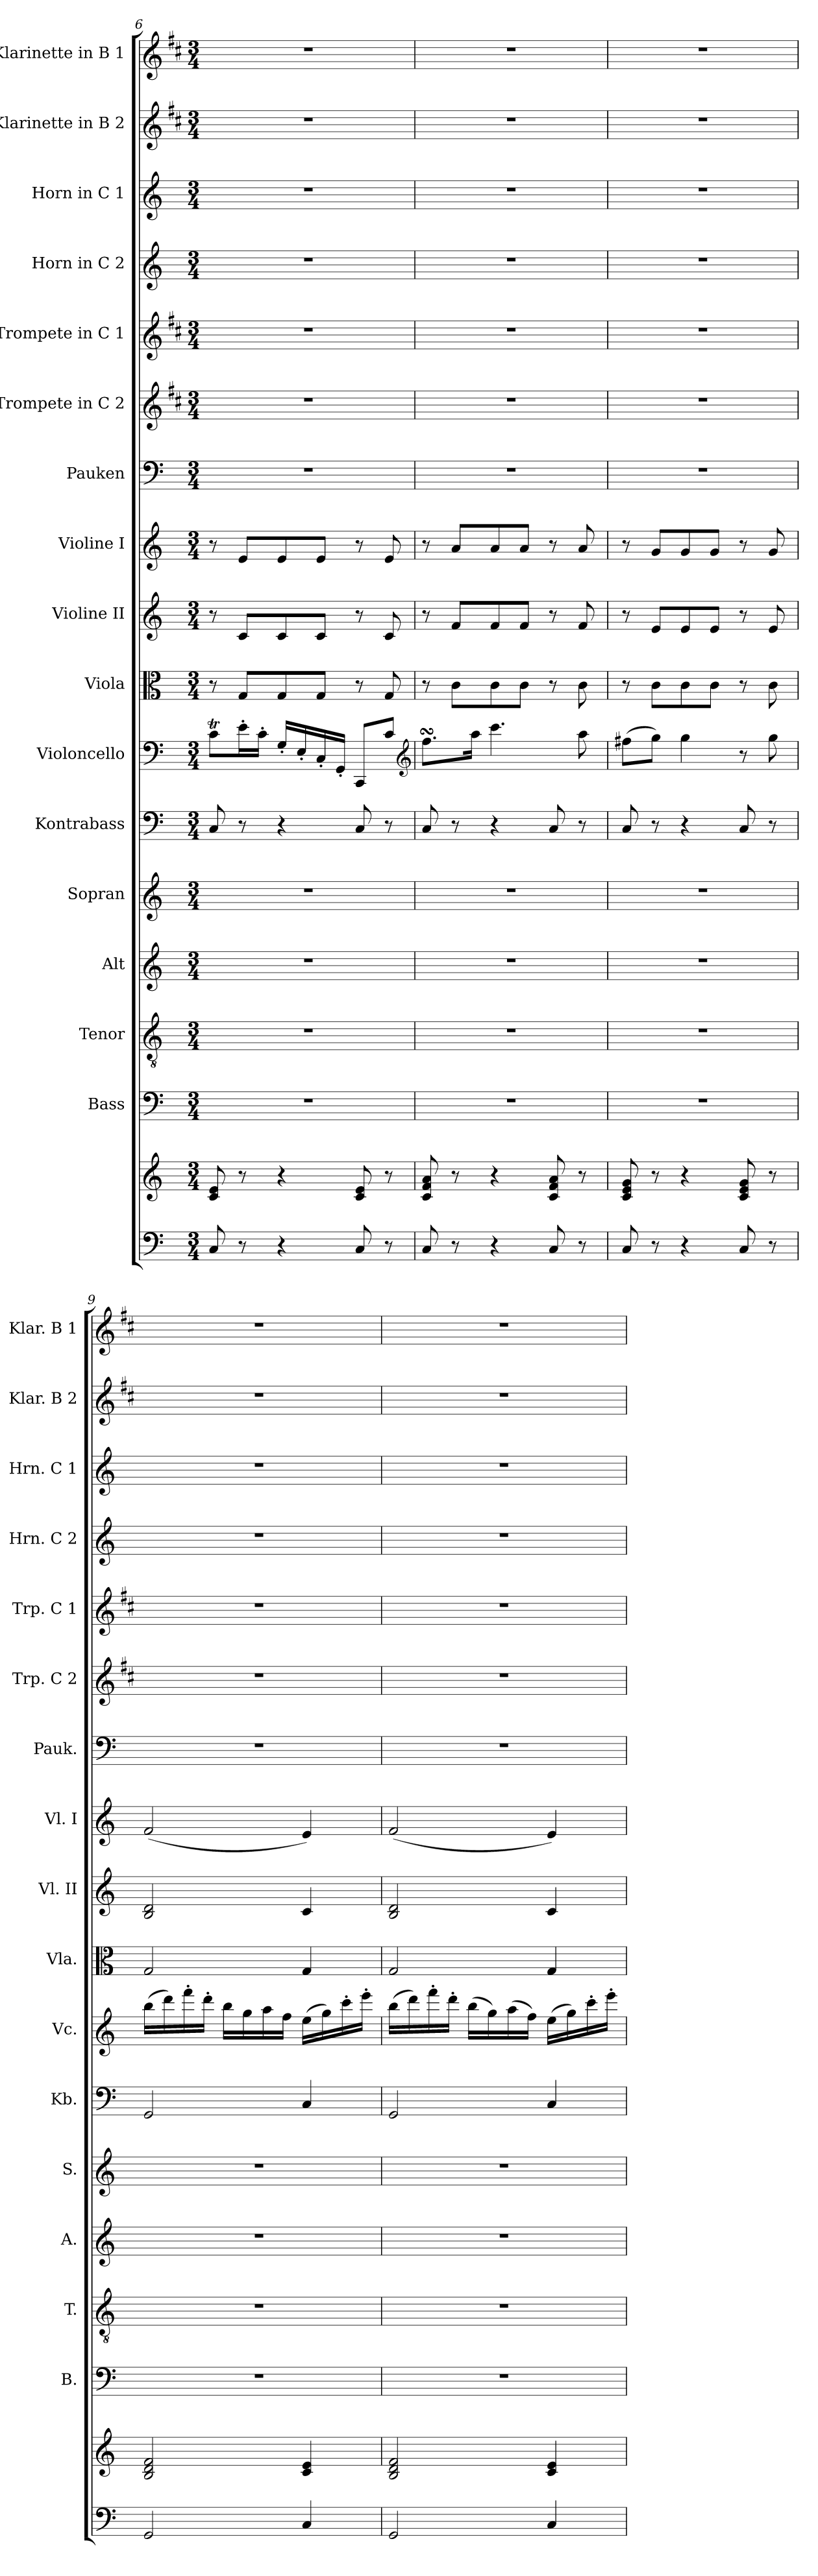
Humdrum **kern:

**kern	**kern	**kern	**kern	**kern	**kern	**kern	**kern	**kern	**kern	**kern	**kern	**kern	**kern	**kern	**kern	**kern	**kern
*part17	*part17	*part16	*part15	*part14	*part13	*part12	*part11	*part10	*part9	*part8	*part7	*part6	*part5	*part4	*part3	*part2	*part1
*staff18	*staff17	*staff16	*staff15	*staff14	*staff13	*staff12	*staff11	*staff10	*staff9	*staff8	*staff7	*staff6	*staff5	*staff4	*staff3	*staff2	*staff1
*	*	*I"Bass	*I"Tenor	*I"Alt	*I"Sopran	*I"Kontrabass	*I"Violoncello	*I"Viola	*I"Violine II	*I"Violine I	*I"Pauken	*I"Trompete in C 2	*I"Trompete in C 1	*I"Horn in C 2	*I"Horn in C 1	*I"Klarinette in B 2	*I"Klarinette in B 1
*	*	*I'B.	*I'T.	*I'A.	*I'S.	*I'Kb.	*I'Vc.	*I'Vla.	*I'Vl. II	*I'Vl. I	*I'Pauk.	*I'Trp. C 2	*I'Trp. C 1	*I'Hrn. C 2	*I'Hrn. C 1	*I'Klar. B 2	*I'Klar. B 1
!!LO:PB:g=z
*clefF4	*clefG2	*clefF4	*clefGv2	*clefG2	*clefG2	*clefF4	*clefF4	*clefC3	*clefG2	*clefG2	*clefF4	*clefG2	*clefG2	*clefG2	*clefG2	*clefG2	*clefG2
*	*	*	*	*	*	*ITrd7c12	*	*	*	*	*	*ITrd1c2	*ITrd1c2	*ITrd4c7	*ITrd4c7	*ITrd1c2	*ITrd1c2
*k[]	*k[]	*k[]	*k[]	*k[]	*k[]	*k[]	*k[]	*k[]	*k[]	*k[]	*k[]	*k[]	*k[]	*k[b-]	*k[b-]	*k[]	*k[]
*C:	*C:	*C:	*C:	*C:	*C:	*C:	*C:	*C:	*C:	*C:	*C:	*C:	*C:	*F:	*F:	*C:	*C:
*M3/4	*M3/4	*M3/4	*M3/4	*M3/4	*M3/4	*M3/4	*M3/4	*M3/4	*M3/4	*M3/4	*M3/4	*M3/4	*M3/4	*M3/4	*M3/4	*M3/4	*M3/4
=6	=6	=6	=6	=6	=6	=6	=6	=6	=6	=6	=6	=6	=6	=6	=6	=6	=6
8C/	8c/ 8e/	2.r	2.r	2.r	2.r	8CC/	8cT\L	8r	8r	8r	2.r	2.r	2.r	2.r	2.r	2.r	2.r
8r	8r	.	.	.	.	8r	16e'>\L	8G/L	8c/L	8e/L	.	.	.	.	.	.	.
.	.	.	.	.	.	.	16c'>\JJ	.	.	.	.	.	.	.	.	.	.
4r	4r	.	.	.	.	4r	16G'</LL	8G/	8c/	8e/	.	.	.	.	.	.	.
.	.	.	.	.	.	.	16E'</	.	.	.	.	.	.	.	.	.	.
.	.	.	.	.	.	.	16C'</	8G/J	8c/J	8e/J	.	.	.	.	.	.	.
.	.	.	.	.	.	.	16GG'</JJ	.	.	.	.	.	.	.	.	.	.
8C/	8c/ 8e/	.	.	.	.	8CC/	8CC/L	8r	8r	8r	.	.	.	.	.	.	.
8r	8r	.	.	.	.	8r	8c/J	8G/	8c/	8e/	.	.	.	.	.	.	.
*	*	*	*	*	*	*	*clefG2	*	*	*	*	*	*	*	*	*	*
=7	=7	=7	=7	=7	=7	=7	=7	=7	=7	=7	=7	=7	=7	=7	=7	=7	=7
8C/	8c/ 8f/ 8a/	2.r	2.r	2.r	2.r	8CC/	8.ffsSSs\L	8r	8r	8r	2.r	2.r	2.r	2.r	2.r	2.r	2.r
8r	8r	.	.	.	.	8r	.	8c\L	8f/L	8a/L	.	.	.	.	.	.	.
.	.	.	.	.	.	.	16aa\Jk	.	.	.	.	.	.	.	.	.	.
4r	4r	.	.	.	.	4r	4.ccc\	8c\	8f/	8a/	.	.	.	.	.	.	.
.	.	.	.	.	.	.	.	8c\J	8f/J	8a/J	.	.	.	.	.	.	.
8C/	8c/ 8f/ 8a/	.	.	.	.	8CC/	.	8r	8r	8r	.	.	.	.	.	.	.
8r	8r	.	.	.	.	8r	8aa\	8c\	8f/	8a/	.	.	.	.	.	.	.
=8	=8	=8	=8	=8	=8	=8	=8	=8	=8	=8	=8	=8	=8	=8	=8	=8	=8
8C/	8c/ 8e/ 8g/	2.r	2.r	2.r	2.r	8CC/	(>8ff#X\L	8r	8r	8r	2.r	2.r	2.r	2.r	2.r	2.r	2.r
8r	8r	.	.	.	.	8r	8gg\J)	8c\L	8e/L	8g/L	.	.	.	.	.	.	.
4r	4r	.	.	.	.	4r	4gg\	8c\	8e/	8g/	.	.	.	.	.	.	.
.	.	.	.	.	.	.	.	8c\J	8e/J	8g/J	.	.	.	.	.	.	.
8C/	8c/ 8e/ 8g/	.	.	.	.	8CC/	8r	8r	8r	8r	.	.	.	.	.	.	.
8r	8r	.	.	.	.	8r	8gg\	8c\	8e/	8g/	.	.	.	.	.	.	.
=9	=9	=9	=9	=9	=9	=9	=9	=9	=9	=9	=9	=9	=9	=9	=9	=9	=9
2GG/	2B/ 2d/ 2f/	2.r	2.r	2.r	2.r	2GGG/	(>16bb\LL	2G/	2B/ 2d/	(<2f/	2.r	2.r	2.r	2.r	2.r	2.r	2.r
.	.	.	.	.	.	.	16ddd\)	.	.	.	.	.	.	.	.	.	.
.	.	.	.	.	.	.	16fff'>\	.	.	.	.	.	.	.	.	.	.
.	.	.	.	.	.	.	16ddd'>\JJ	.	.	.	.	.	.	.	.	.	.
.	.	.	.	.	.	.	16bb\LL	.	.	.	.	.	.	.	.	.	.
.	.	.	.	.	.	.	16gg\	.	.	.	.	.	.	.	.	.	.
.	.	.	.	.	.	.	16aa\	.	.	.	.	.	.	.	.	.	.
.	.	.	.	.	.	.	16ff\JJ	.	.	.	.	.	.	.	.	.	.
4C/	4c/ 4e/	.	.	.	.	4CC/	(>16ee\LL	4G/	4c/	4e/)	.	.	.	.	.	.	.
.	.	.	.	.	.	.	16gg\)	.	.	.	.	.	.	.	.	.	.
.	.	.	.	.	.	.	16ccc'>\	.	.	.	.	.	.	.	.	.	.
.	.	.	.	.	.	.	16eee'>\JJ	.	.	.	.	.	.	.	.	.	.
=10	=10	=10	=10	=10	=10	=10	=10	=10	=10	=10	=10	=10	=10	=10	=10	=10	=10
2GG/	2B/ 2d/ 2f/	2.r	2.r	2.r	2.r	2GGG/	(>16bb\LL	2G/	2B/ 2d/	(<2f/	2.r	2.r	2.r	2.r	2.r	2.r	2.r
.	.	.	.	.	.	.	16ddd\)	.	.	.	.	.	.	.	.	.	.
.	.	.	.	.	.	.	16fff'>\	.	.	.	.	.	.	.	.	.	.
.	.	.	.	.	.	.	16ddd'>\JJ	.	.	.	.	.	.	.	.	.	.
.	.	.	.	.	.	.	(>16bb\LL	.	.	.	.	.	.	.	.	.	.
.	.	.	.	.	.	.	16gg\)	.	.	.	.	.	.	.	.	.	.
.	.	.	.	.	.	.	(>16aa\	.	.	.	.	.	.	.	.	.	.
.	.	.	.	.	.	.	16ff\JJ)	.	.	.	.	.	.	.	.	.	.
4C/	4c/ 4e/	.	.	.	.	4CC/	(>16ee\LL	4G/	4c/	4e/)	.	.	.	.	.	.	.
.	.	.	.	.	.	.	16gg\)	.	.	.	.	.	.	.	.	.	.
.	.	.	.	.	.	.	16ccc'>\	.	.	.	.	.	.	.	.	.	.
.	.	.	.	.	.	.	16eee'>\JJ	.	.	.	.	.	.	.	.	.	.
=	=	=	=	=	=	=	=	=	=	=	=	=	=	=	=	=	=
*-	*-	*-	*-	*-	*-	*-	*-	*-	*-	*-	*-	*-	*-	*-	*-	*-	*-
